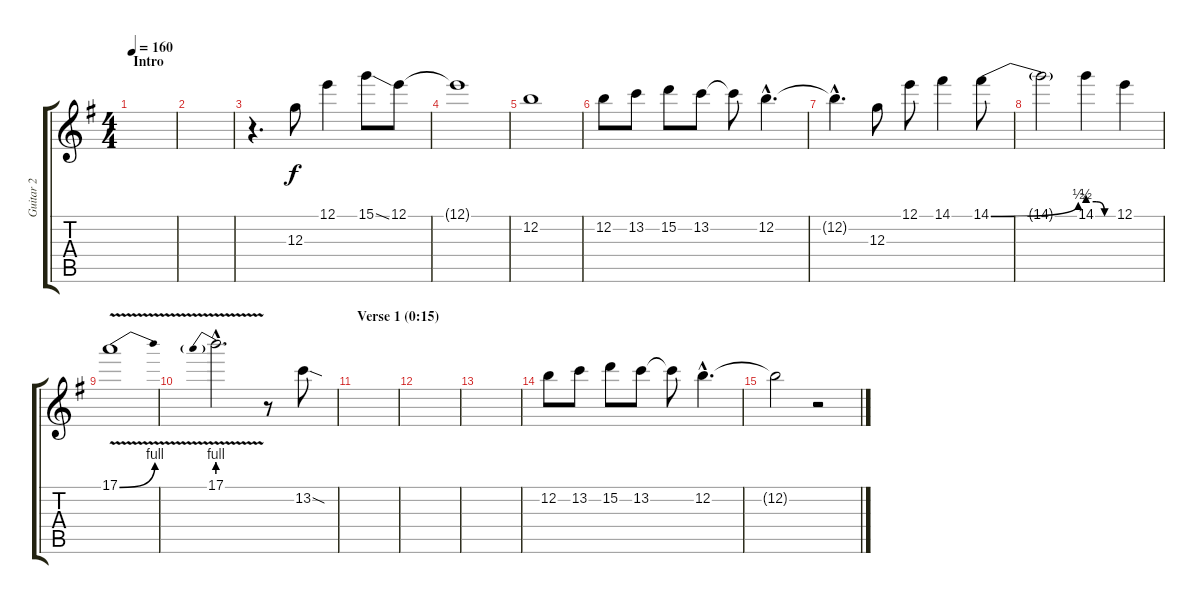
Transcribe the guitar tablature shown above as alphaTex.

\track ("Guitar 2" "Guitar 2") {instrument overdrivenguitar}
\staff {score tabs}
\tuning (E4 B3 G3 D3 A2 E2) {hide}
\ts (4 4)
\section ("" "Intro")
\tempo 160
\clef g2
\ks g
|
|
r.4{d} 12.3.8 12.1.4 15.1{ss}.8 12.1.8 |
12.1{t}.1 |
12.2.1 |
12.2.8 13.2.8 15.2.8 13.2.8 13.2{t}.8 12.2{hac}.4{d} |
12.2{hac t}.4{d} 12.3.8 12.1.8 14.1.4 14.1{be (bend 0 0 60 2)}.8 |
14.1{t}.2 14.1{be (custom 0 2 20 2 40 0 60 0)}.4 12.1.4 |
17.1{be (bend 0 0 60 4) v}.1 |
17.1{be (prebend 0 4 60 4) v hac}.2{d} r.8 13.2{sod}.8 |
\section ("" "Verse 1 (0:15)")
|
|
|
12.2.8 13.2.8 15.2.8 13.2.8 13.2{t}.8 12.2{hac}.4{d} |
12.2{t}.2 r.2
